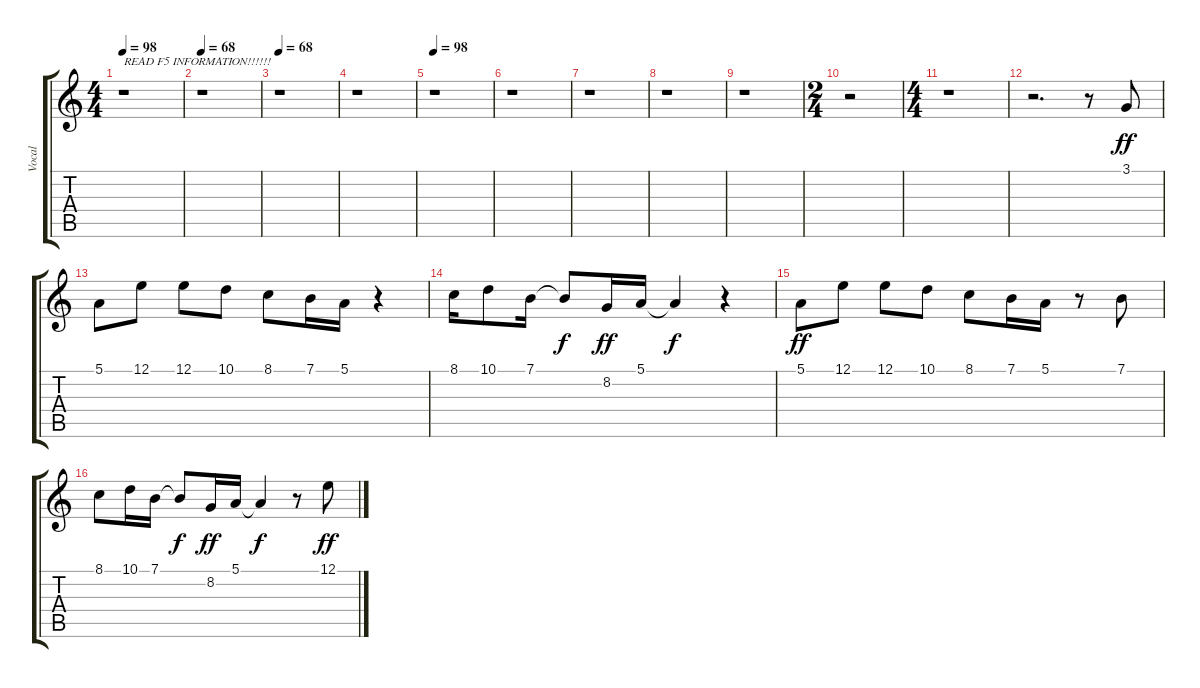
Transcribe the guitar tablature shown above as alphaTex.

\track ("Vocal" "Vocal") {instrument brightacousticpiano}
\staff {score tabs}
\tuning (E4 B3 G3 D3 A2 E2) {hide}
\ts (4 4)
\tempo 98
\tempo 68
\tempo 98
\clef g2
\ks c
r.1{txt "READ F5 INFORMATION!!!!!!" dy ff instrument brightacousticpiano} |
\tempo 68
r.1 |
\tempo 68
r.1 |
r.1 |
\tempo 98
r.1 |
r.1 |
r.1 |
r.1 |
r.1 |
\ts (2 4)
r.2 |
\ts (4 4)
r.1 |
r.2{d} r.8 3.1.8 |
5.1.8 12.1.8 12.1.8 10.1.8 8.1.8 7.1.16 5.1.16 r.4 |
8.1.16 10.1.8 7.1.16 7.1{t}.8{dy f} 8.2.16{dy ff} 5.1.16 5.1{t}.4{dy f} r.4 |
5.1.8{dy ff} 12.1.8 12.1.8 10.1.8 8.1.8 7.1.16 5.1.16 r.8 7.1.8 |
8.1.8 10.1.16 7.1.16 7.1{t}.8{dy f} 8.2.16{dy ff} 5.1.16 5.1{t}.4{dy f} r.8 12.1.8{dy ff}
